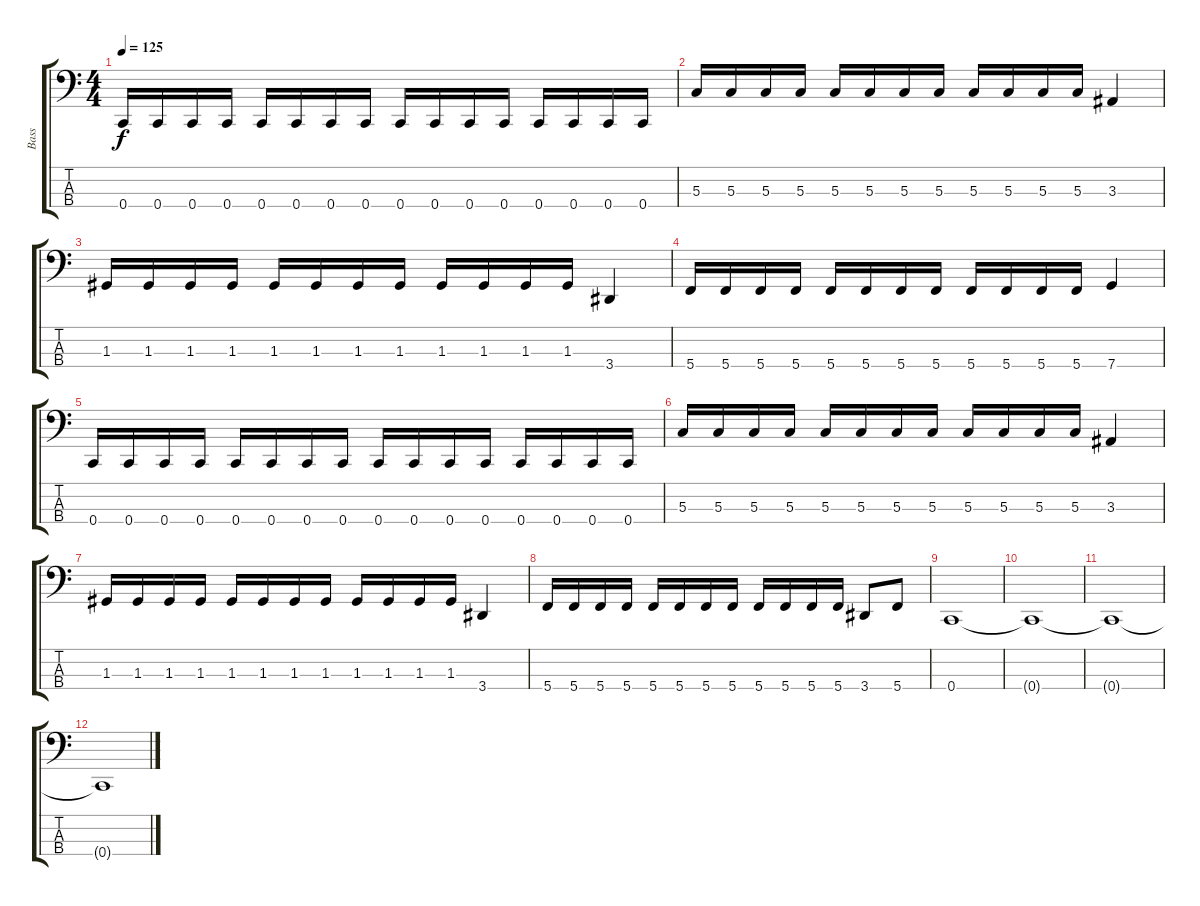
\track ("Bass" "Bass") {instrument electricbassfinger}
\staff {score tabs}
\tuning (F2 C2 G1 C1) {hide}
\ts (4 4)
\tempo 125
\clef f4
\ks c
0.4.16{dy f} 0.4.16 0.4.16 0.4.16 0.4.16 0.4.16 0.4.16 0.4.16 0.4.16 0.4.16 0.4.16 0.4.16 0.4.16 0.4.16 0.4.16 0.4.16 |
5.3.16 5.3.16 5.3.16 5.3.16 5.3.16 5.3.16 5.3.16 5.3.16 5.3.16 5.3.16 5.3.16 5.3.16 3.3.4 |
1.3.16 1.3.16 1.3.16 1.3.16 1.3.16 1.3.16 1.3.16 1.3.16 1.3.16 1.3.16 1.3.16 1.3.16 3.4.4 |
5.4.16 5.4.16 5.4.16 5.4.16 5.4.16 5.4.16 5.4.16 5.4.16 5.4.16 5.4.16 5.4.16 5.4.16 7.4.4 |
0.4.16 0.4.16 0.4.16 0.4.16 0.4.16 0.4.16 0.4.16 0.4.16 0.4.16 0.4.16 0.4.16 0.4.16 0.4.16 0.4.16 0.4.16 0.4.16 |
5.3.16 5.3.16 5.3.16 5.3.16 5.3.16 5.3.16 5.3.16 5.3.16 5.3.16 5.3.16 5.3.16 5.3.16 3.3.4 |
1.3.16 1.3.16 1.3.16 1.3.16 1.3.16 1.3.16 1.3.16 1.3.16 1.3.16 1.3.16 1.3.16 1.3.16 3.4.4 |
5.4.16 5.4.16 5.4.16 5.4.16 5.4.16 5.4.16 5.4.16 5.4.16 5.4.16 5.4.16 5.4.16 5.4.16 3.4.8 5.4.8 |
0.4.1 |
0.4{t}.1 |
0.4{t}.1{volume 0} |
0.4{t}.1
